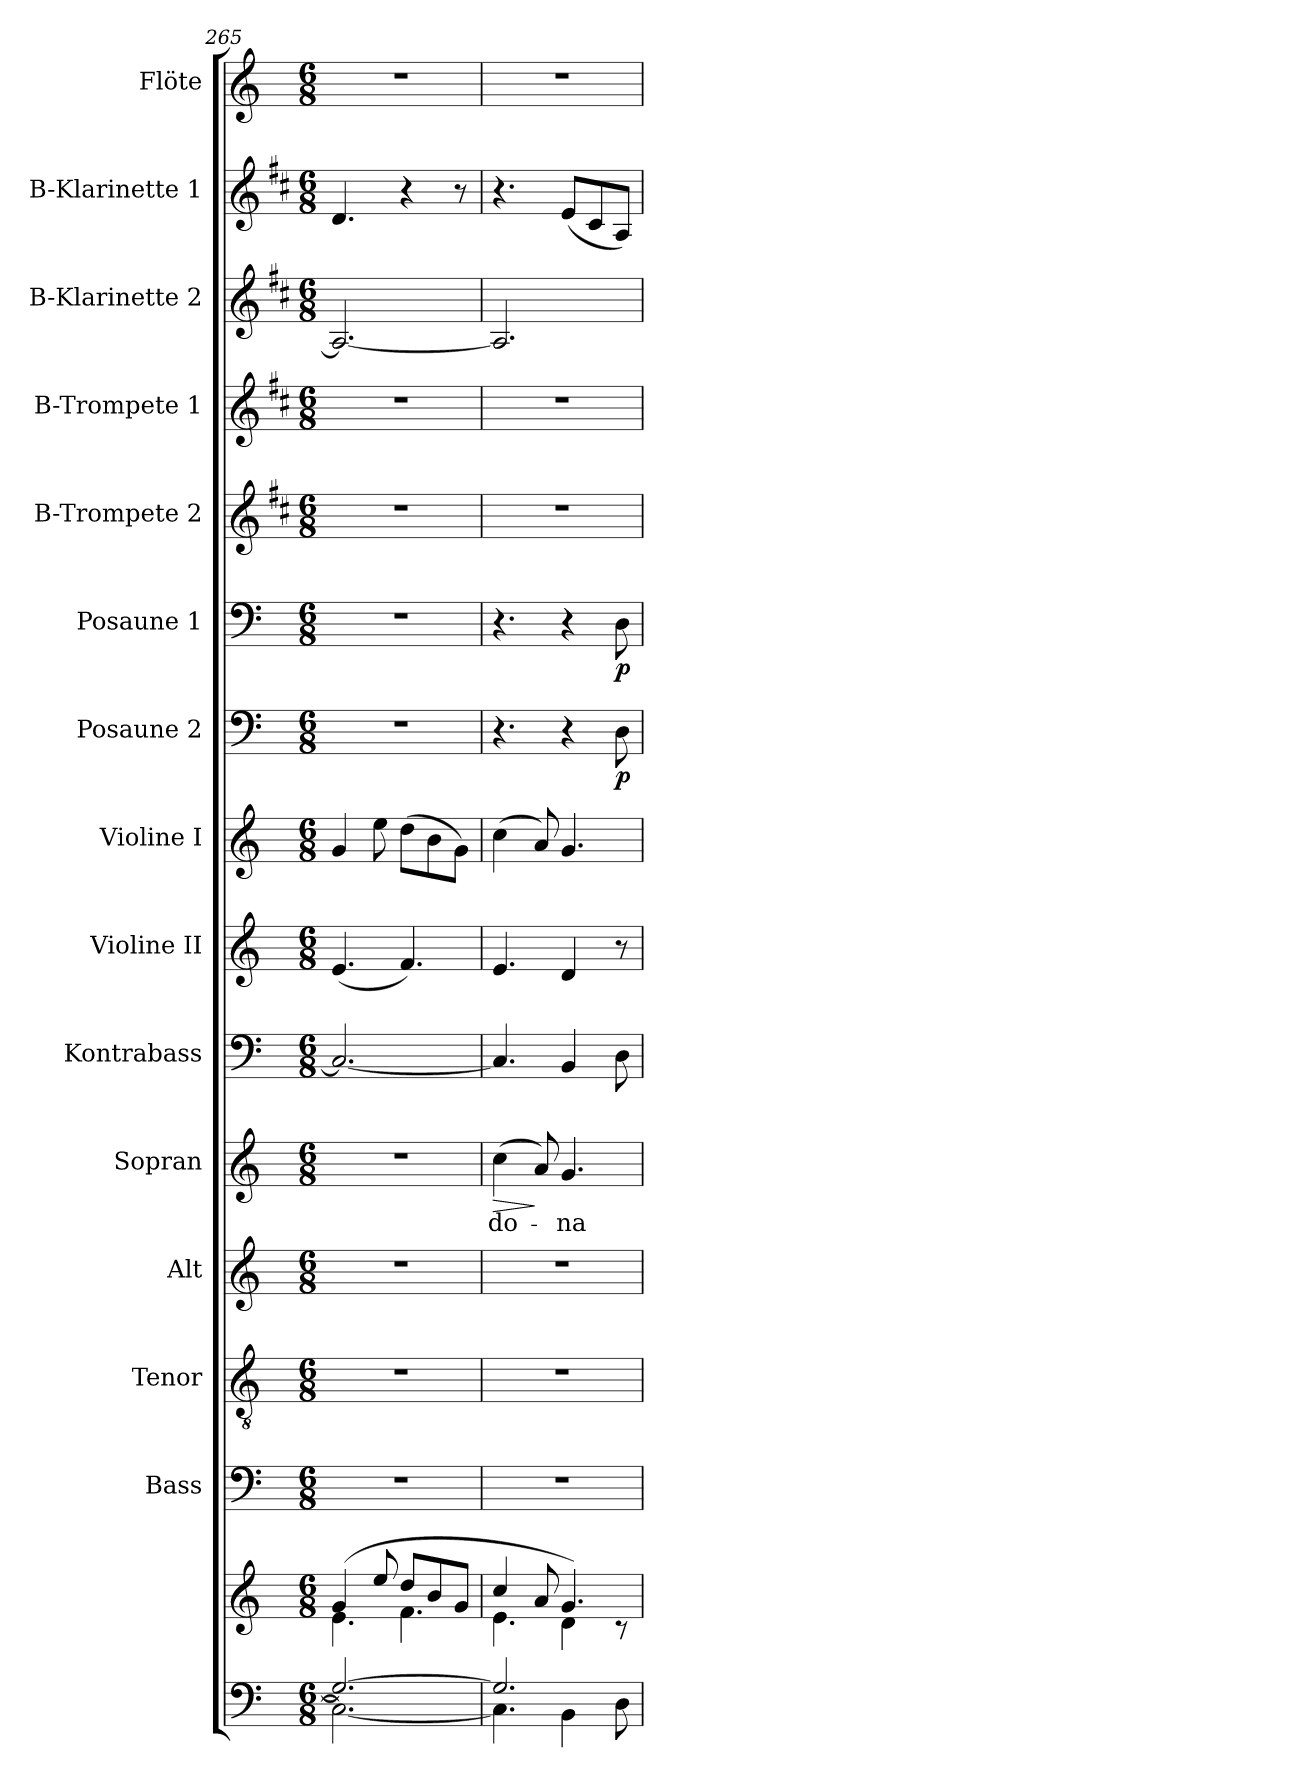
**kern	**kern	**kern	**kern	**kern	**kern	**text	**dynam	**kern	**kern	**kern	**kern	**dynam	**kern	**dynam	**kern	**kern	**kern	**kern	**kern
*part15	*part15	*part14	*part13	*part12	*part11	*part11	*part11	*part10	*part9	*part8	*part7	*part7	*part6	*part6	*part5	*part4	*part3	*part2	*part1
*staff16	*staff15	*staff14	*staff13	*staff12	*staff11	*staff11	*staff11	*staff10	*staff9	*staff8	*staff7	*staff7	*staff6	*staff6	*staff5	*staff4	*staff3	*staff2	*staff1
*	*	*I"Bass	*I"Tenor	*I"Alt	*I"Sopran	*	*	*I"Kontrabass	*I"Violine II	*I"Violine I	*I"Posaune 2	*	*I"Posaune 1	*	*I"B-Trompete 2	*I"B-Trompete 1	*I"B-Klarinette 2	*I"B-Klarinette 1	*I"Flöte
*	*	*I'B.	*I'T.	*I'A.	*I'S.	*	*	*I'Kb.	*I'Vl. II	*I'Vl. I	*I'Pos. 2	*	*I'Pos. 1	*	*I'B Trp. 2	*I'B Trp. 1	*I'B Kl. 2	*I'B Kl. 1	*I'Fl.
!!LO:PB:g=z
*clefF4	*clefG2	*clefF4	*clefGv2	*clefG2	*clefG2	*	*	*clefF4	*clefG2	*clefG2	*clefF4	*	*clefF4	*	*clefG2	*clefG2	*clefG2	*clefG2	*clefG2
*	*	*	*	*	*	*	*	*ITrd7c12	*	*	*	*	*	*	*ITrd1c2	*ITrd1c2	*ITrd1c2	*ITrd1c2	*
*k[]	*k[]	*k[]	*k[]	*k[]	*k[]	*	*	*k[]	*k[]	*k[]	*k[]	*	*k[]	*	*k[]	*k[]	*k[]	*k[]	*k[]
*C:	*C:	*C:	*C:	*C:	*C:	*	*	*C:	*C:	*C:	*C:	*	*C:	*	*C:	*C:	*C:	*C:	*C:
*M6/8	*M6/8	*M6/8	*M6/8	*M6/8	*M6/8	*	*	*M6/8	*M6/8	*M6/8	*M6/8	*	*M6/8	*	*M6/8	*M6/8	*M6/8	*M6/8	*M6/8
=265	=265	=265	=265	=265	=265	=265	=265	=265	=265	=265	=265	=265	=265	=265	=265	=265	=265	=265	=265
*^	*^	*	*	*	*	*	*	*	*	*	*	*	*	*	*	*	*	*	*
2.G/_	2.C\_	(>4g/	4.e\	2.r	2.r	2.r	2.r	.	.	2.CC/_	(<4.e/	4g/	2.r	.	2.r	.	2.r	2.r	2.G/_	4.c/	2.r
.	.	8ee/	.	.	.	.	.	.	.	.	.	8ee\	.	.	.	.	.	.	.	.	.
.	.	8dd/L	4.f\	.	.	.	.	.	.	.	4.f/)	(>8dd\L	.	.	.	.	.	.	.	4r	.
.	.	8b/	.	.	.	.	.	.	.	.	.	8b\	.	.	.	.	.	.	.	.	.
.	.	8g/J	.	.	.	.	.	.	.	.	.	8g\J)	.	.	.	.	.	.	.	8r	.
=266	=266	=266	=266	=266	=266	=266	=266	=266	=266	=266	=266	=266	=266	=266	=266	=266	=266	=266	=266	=266	=266
!	!	!	!	!	!	!	!	!LO:LY:b	!LO:HP:b	!	!	!	!	!	!	!	!	!	!	!	!
2.G/]	4.C\]	4cc/	4.e\	2.r	2.r	2.r	(>4cc\	do-	>	4.CC/]	4.e/	(>4cc\	4.r	.	4.r	.	2.r	2.r	2.G/]	4.r	2.r
.	.	8a/	.	.	.	.	8a/)	.	]	.	.	8a/)	.	.	.	.	.	.	.	.	.
!	!	!	!	!	!	!	!	!LO:LY:b	!	!	!	!	!	!	!	!	!	!	!	!	!
.	4BB\	4.g/)	4d\	.	.	.	4.g/	-na	.	4BBB/	4d/	4.g/	4r	.	4r	.	.	.	.	(<8d/L	.
.	.	.	.	.	.	.	.	.	.	.	.	.	.	.	.	.	.	.	.	8B/	.
!	!	!	!	!	!	!	!	!	!	!	!	!	!	!LO:DY:b	!	!LO:DY:b	!	!	!	!	!
.	8D\	.	8rc	.	.	.	.	.	.	8DD\	8r	.	8D\	p	8D\	p	.	.	.	8G/J)	.
*v	*v	*	*	*	*	*	*	*	*	*	*	*	*	*	*	*	*	*	*	*	*
*	*v	*v	*	*	*	*	*	*	*	*	*	*	*	*	*	*	*	*	*	*
=	=	=	=	=	=	=	=	=	=	=	=	=	=	=	=	=	=	=	=
*-	*-	*-	*-	*-	*-	*-	*-	*-	*-	*-	*-	*-	*-	*-	*-	*-	*-	*-	*-
